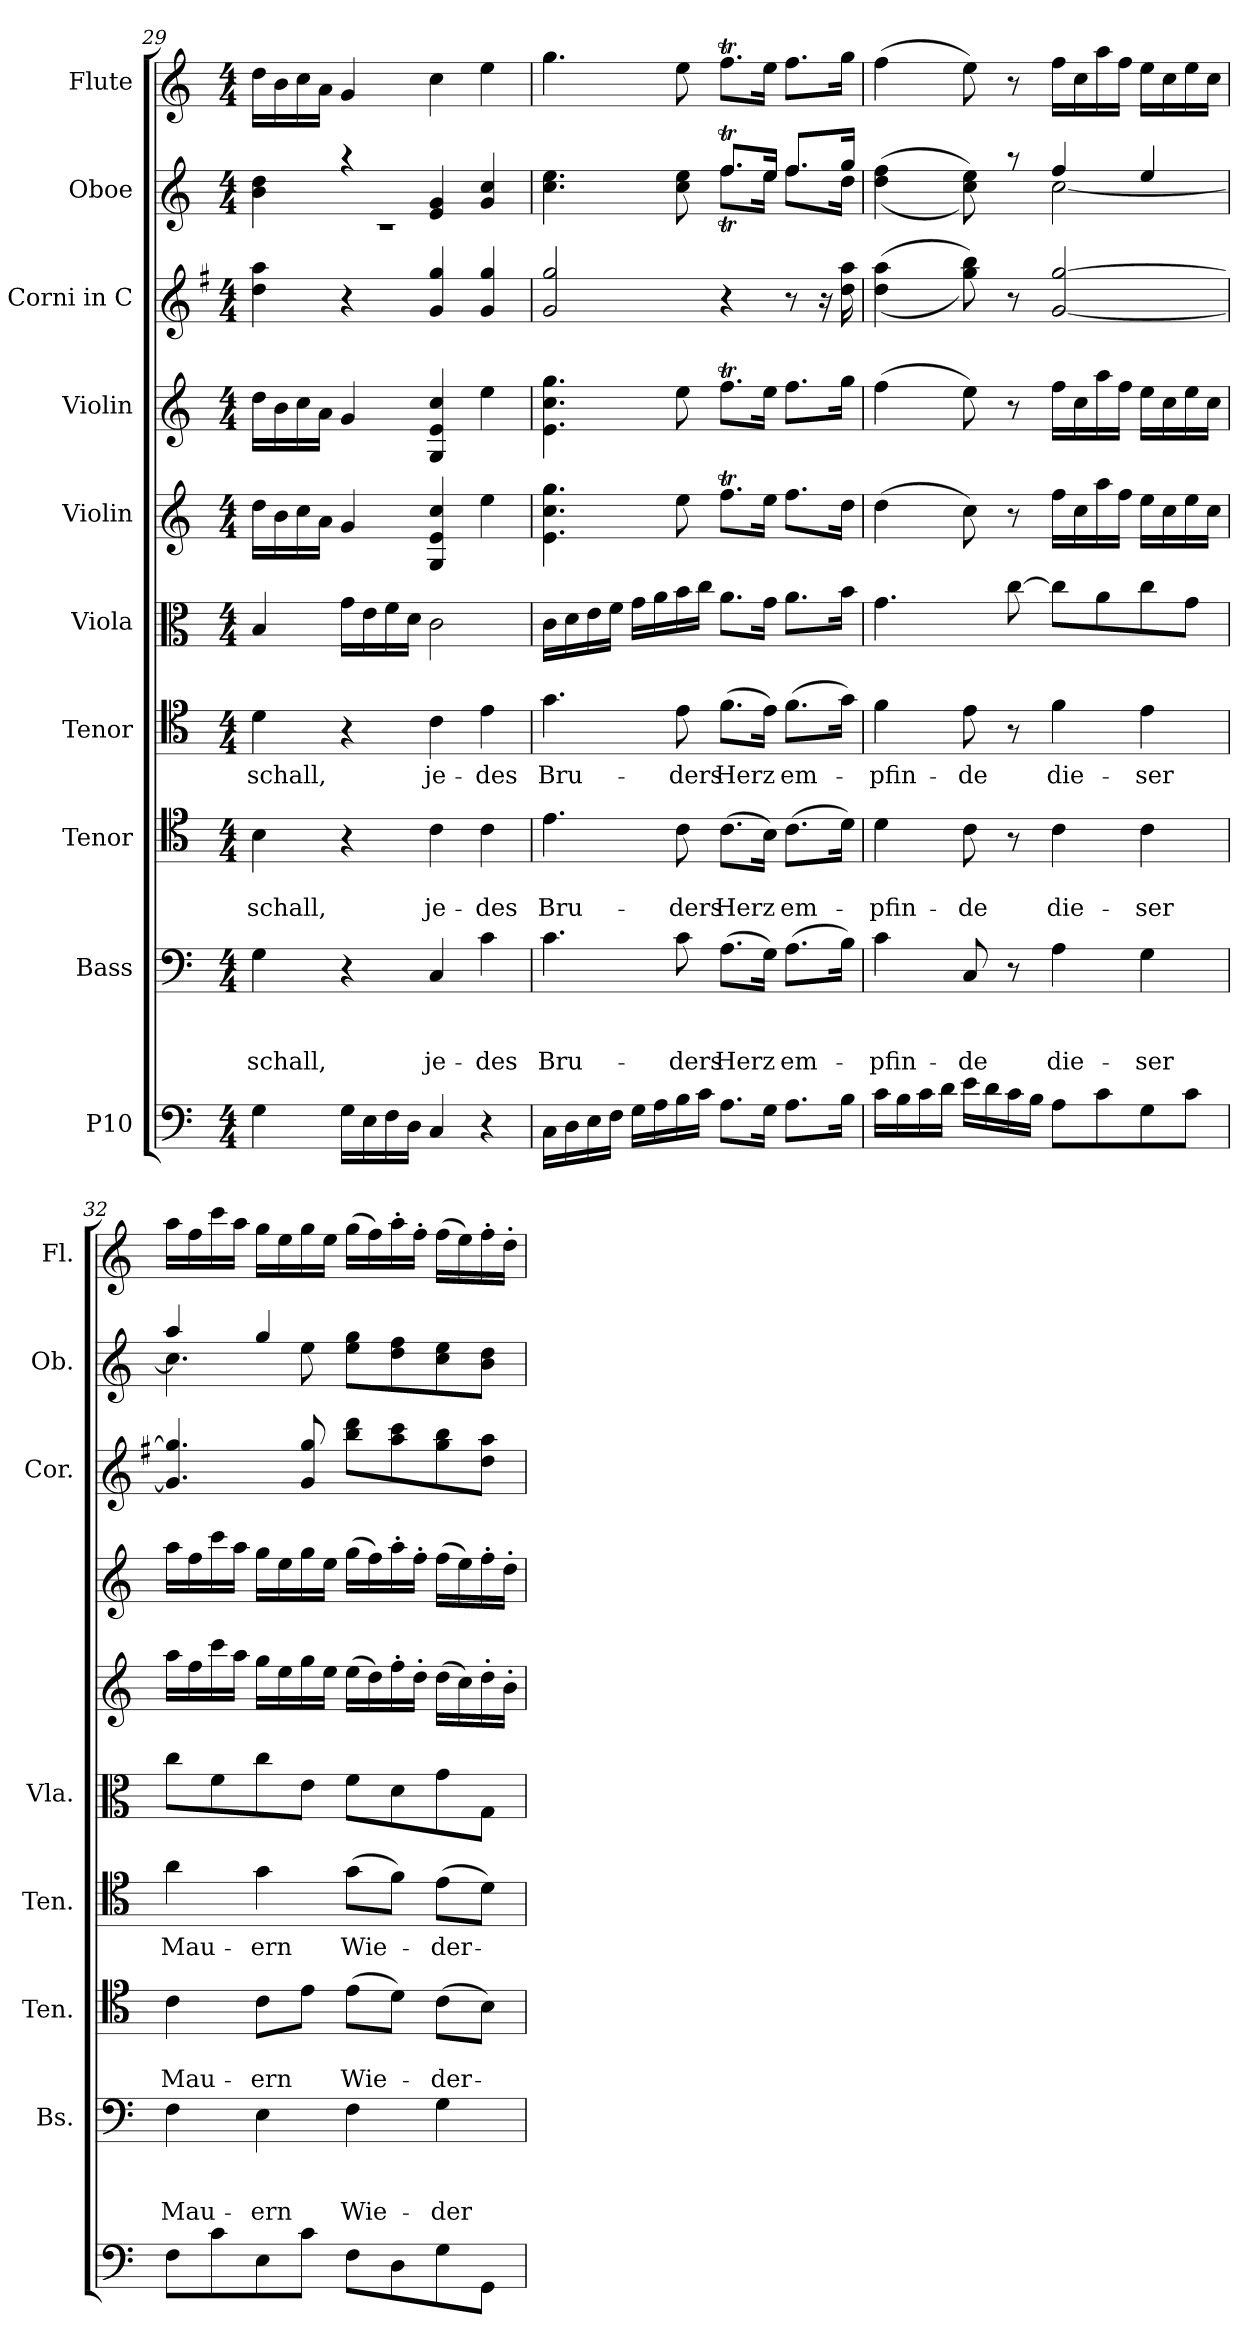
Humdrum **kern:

**kern	**kern	**text	**text	**text	**kern	**text	**text	**kern	**text	**kern	**kern	**kern	**kern	**kern	**kern
*part10	*part9	*part9	*part9	*part9	*part8	*part8	*part8	*part7	*part7	*part6	*part5	*part4	*part3	*part2	*part1
*staff10	*staff9	*staff9	*staff9	*staff9	*staff8	*staff8	*staff8	*staff7	*staff7	*staff6	*staff5	*staff4	*staff3	*staff2	*staff1
*I"P10	*I"Bass	*	*	*	*I"Tenor	*	*	*I"Tenor	*	*I"Viola	*I"Violin	*I"Violin	*I"Corni in C	*I"Oboe	*I"Flute
*	*I'Bs.	*	*	*	*I'Ten.	*	*	*I'Ten.	*	*I'Vla.	*	*	*I'Cor.	*I'Ob.	*I'Fl.
!!LO:PB:g=z
*clefF4	*clefF4	*	*	*	*clefC4	*	*	*clefC4	*	*clefC3	*clefG2	*clefG2	*clefG2	*clefG2	*clefG2
*	*	*	*	*	*	*	*	*	*	*	*	*	*ITrd4c7	*	*
*k[]	*k[]	*	*	*	*k[]	*	*	*k[]	*	*k[]	*k[]	*k[]	*k[]	*k[]	*k[]
*C:	*C:	*	*	*	*C:	*	*	*C:	*	*C:	*C:	*C:	*C:	*C:	*C:
*M4/4	*M4/4	*	*	*	*M4/4	*	*	*M4/4	*	*M4/4	*M4/4	*M4/4	*M4/4	*M4/4	*M4/4
=29	=29	=29	=29	=29	=29	=29	=29	=29	=29	=29	=29	=29	=29	=29	=29
!	!	!	!	!LO:LY:b	!	!	!LO:LY:b	!	!LO:LY:b	!	!	!	!	!	!
*	*	*	*	*	*	*	*	*	*	*	*	*	*	*^	*
4G\	4G\	.	.	-schall,	4B\	.	-schall,	4d\	-schall,	4B/	16dd\LL	16dd\LL	4g\ 4dd\	4b\ 4dd\	1rc	16dd\LL
.	.	.	.	.	.	.	.	.	.	.	16b\	16b\	.	.	.	16b\
.	.	.	.	.	.	.	.	.	.	.	16cc\	16cc\	.	.	.	16cc\
.	.	.	.	.	.	.	.	.	.	.	16a\JJ	16a\JJ	.	.	.	16a\JJ
16G\LL	4r	.	.	.	4r	.	.	4r	.	16g\LL	4g/	4g/	4r	4raa	.	4g/
16E\	.	.	.	.	.	.	.	.	.	16e\	.	.	.	.	.	.
16F\	.	.	.	.	.	.	.	.	.	16f\	.	.	.	.	.	.
16D\JJ	.	.	.	.	.	.	.	.	.	16d\JJ	.	.	.	.	.	.
!	!	!	!	!LO:LY:b	!	!	!LO:LY:b	!	!LO:LY:b	!	!	!	!	!	!	!
4C/	4C/	.	.	je-	4c\	.	je-	4c\	je-	2c\	4G/ 4e/ 4cc/	4G/ 4e/ 4cc/	4c/ 4cc/	4e/ 4g/	.	4cc\
!	!	!	!	!LO:LY:b	!	!	!LO:LY:b	!	!LO:LY:b	!	!	!	!	!	!	!
4r	4c\	.	.	-des	4c\	.	-des	4e\	-des	.	4ee\	4ee\	4c/ 4cc/	4g/ 4cc/	.	4ee\
=30	=30	=30	=30	=30	=30	=30	=30	=30	=30	=30	=30	=30	=30	=30	=30	=30
!	!	!	!	!LO:LY:b	!	!	!LO:LY:b	!	!LO:LY:b	!	!	!	!	!	!	!
16C\LL	4.c\	.	.	Bru-	4.e\	.	Bru-	4.g\	Bru-	16c\LL	4.e\ 4.cc\ 4.gg\	4.e\ 4.cc\ 4.gg\	2c/ 2cc/	2ryy	4.cc\ 4.ee\	4.gg\
16D\	.	.	.	.	.	.	.	.	.	16d\	.	.	.	.	.	.
16E\	.	.	.	.	.	.	.	.	.	16e\	.	.	.	.	.	.
16F\JJ	.	.	.	.	.	.	.	.	.	16f\JJ	.	.	.	.	.	.
16G\LL	.	.	.	.	.	.	.	.	.	16g\LL	.	.	.	.	.	.
16A\	.	.	.	.	.	.	.	.	.	16a\	.	.	.	.	.	.
!	!	!	!	!LO:LY:b	!	!	!LO:LY:b	!	!LO:LY:b	!	!	!	!	!	!	!
16B\	8c\	.	.	-ders	8c\	.	-ders	8e\	-ders	16b\	8ee\	8ee\	.	.	8cc\ 8ee\	8ee\
16c\JJ	.	.	.	.	.	.	.	.	.	16cc\JJ	.	.	.	.	.	.
!	!	!	!	!LO:LY:b	!	!	!LO:LY:b	!	!LO:LY:b	!	!	!	!	!	!	!
8.A\L	(>8.A\L	.	.	Herz	(>8.c\L	.	Herz	(>8.f\L	Herz	8.a\L	8.ffT\L	8.ffT\L	4r	8.ffT/L	8.ffT\L	8.ffT\L
16G\Jk	16G\Jk)	.	.	.	16B\Jk)	.	.	16e\Jk)	.	16g\Jk	16ee\Jk	16ee\Jk	.	16ee/Jk	16ee\Jk	16ee\Jk
!	!	!	!	!LO:LY:b	!	!	!LO:LY:b	!	!LO:LY:b	!	!	!	!	!	!	!
8.A\L	(>8.A\L	.	.	em-	(>8.c\L	.	em-	(>8.f\L	em-	8.a\L	8.ff\L	8.ff\L	8r	8.ff/L	8.ff\L	8.ff\L
.	.	.	.	.	.	.	.	.	.	.	.	.	16r	.	.	.
16B\Jk	16B\Jk)	.	.	.	16d\Jk)	.	.	16g\Jk)	.	16b\Jk	16dd\Jk	16gg\Jk	16g\ 16dd\	16gg/Jk	16dd\Jk	16gg\Jk
=31	=31	=31	=31	=31	=31	=31	=31	=31	=31	=31	=31	=31	=31	=31	=31	=31
!	!	!	!	!LO:LY:b	!	!	!LO:LY:b	!	!LO:LY:b	!	!	!	!	!	!	!
16c\LL	4c\	.	.	-pfin-	4d\	.	-pfin-	4f\	-pfin-	4.g\	(>4dd\	(>4ff\	(>(<4g\ 4dd\	(>(<4dd\ 4ff\	2ryy	(>4ff\
16B\	.	.	.	.	.	.	.	.	.	.	.	.	.	.	.	.
16c\	.	.	.	.	.	.	.	.	.	.	.	.	.	.	.	.
16d\JJ	.	.	.	.	.	.	.	.	.	.	.	.	.	.	.	.
!	!	!	!	!LO:LY:b	!	!	!LO:LY:b	!	!LO:LY:b	!	!	!	!	!	!	!
16e\LL	8C/	.	.	-de	8c\	.	-de	8e\	-de	.	8cc\)	8ee\)	8cc\ 8ee\))	8cc\ 8ee\))	.	8ee\)
16d\	.	.	.	.	.	.	.	.	.	.	.	.	.	.	.	.
16c\	8r	.	.	.	8r	.	.	8r	.	[>8cc\	8r	8r	8r	8raa	.	8r
16B\JJ	.	.	.	.	.	.	.	.	.	.	.	.	.	.	.	.
!	!	!	!	!LO:LY:b	!	!	!LO:LY:b	!	!LO:LY:b	!	!	!	!	!	!	!
8A\L	4A\	.	.	die-	4c\	.	die-	4f\	die-	8cc\L]	16ff\LL	16ff\LL	[<2c/ [>2cc/	4ff/	[<2cc\	16ff\LL
.	.	.	.	.	.	.	.	.	.	.	16cc\	16cc\	.	.	.	16cc\
8c\	.	.	.	.	.	.	.	.	.	8a\	16aa\	16aa\	.	.	.	16aa\
.	.	.	.	.	.	.	.	.	.	.	16ff\JJ	16ff\JJ	.	.	.	16ff\JJ
!	!	!	!	!LO:LY:b	!	!	!LO:LY:b	!	!LO:LY:b	!	!	!	!	!	!	!
8G\	4G\	.	.	-ser	4c\	.	-ser	4e\	-ser	8cc\	16ee\LL	16ee\LL	.	4ee/	.	16ee\LL
.	.	.	.	.	.	.	.	.	.	.	16cc\	16cc\	.	.	.	16cc\
8c\J	.	.	.	.	.	.	.	.	.	8g\J	16ee\	16ee\	.	.	.	16ee\
.	.	.	.	.	.	.	.	.	.	.	16cc\JJ	16cc\JJ	.	.	.	16cc\JJ
!!LO:PB:g=z
=32	=32	=32	=32	=32	=32	=32	=32	=32	=32	=32	=32	=32	=32	=32	=32	=32
!	!	!	!	!LO:LY:b	!	!	!LO:LY:b	!	!LO:LY:b	!	!	!	!	!	!	!
8F\L	4F\	.	.	Mau-	4c\	.	Mau-	4a\	Mau-	8cc\L	16aa\LL	16aa\LL	4.c/] 4.cc/]	4aa/	4.cc\]	16aa\LL
.	.	.	.	.	.	.	.	.	.	.	16ff\	16ff\	.	.	.	16ff\
8c\	.	.	.	.	.	.	.	.	.	8f\	16ccc\	16ccc\	.	.	.	16ccc\
.	.	.	.	.	.	.	.	.	.	.	16aa\JJ	16aa\JJ	.	.	.	16aa\JJ
!	!	!	!	!LO:LY:b	!	!	!LO:LY:b	!	!LO:LY:b	!	!	!	!	!	!	!
8E\	4E\	.	.	-ern	8c\L	.	-ern	4g\	-ern	8cc\	16gg\LL	16gg\LL	.	4gg/	.	16gg\LL
.	.	.	.	.	.	.	.	.	.	.	16ee\	16ee\	.	.	.	16ee\
8c\J	.	.	.	.	8e\J	.	.	.	.	8e\J	16gg\	16gg\	8c/ 8cc/	.	8ee\	16gg\
.	.	.	.	.	.	.	.	.	.	.	16ee\JJ	16ee\JJ	.	.	.	16ee\JJ
!	!	!	!	!LO:LY:b	!	!	!LO:LY:b	!	!LO:LY:b	!	!	!	!	!	!	!
8F\L	4F\	.	.	Wie-	(>8e\L	.	Wie-	(>8g\L	Wie-	8f\L	(>16ee\LL	(>16gg\LL	8ee\ 8gg\L	8ee\ 8gg\L	2ryy	(>16gg\LL
.	.	.	.	.	.	.	.	.	.	.	16dd\)	16ff\)	.	.	.	16ff\)
8D\	.	.	.	.	8d\J)	.	.	8f\J)	.	8d\	16ff'>\	16aa'>\	8dd\ 8ff\	8dd\ 8ff\	.	16aa'>\
.	.	.	.	.	.	.	.	.	.	.	16dd'>\JJ	16ff'>\JJ	.	.	.	16ff'>\JJ
!	!	!	!	!LO:LY:b	!	!	!LO:LY:b	!	!LO:LY:b	!	!	!	!	!	!	!
8G\	4G\	.	.	-der-	(>8c\L	.	-der-	(>8e\L	-der-	8g\	(>16dd\LL	(>16ff\LL	8cc\ 8ee\	8cc\ 8ee\	.	(>16ff\LL
.	.	.	.	.	.	.	.	.	.	.	16cc\)	16ee\)	.	.	.	16ee\)
8GG\J	.	.	.	.	8B\J)	.	.	8d\J)	.	8G\J	16dd'>\	16ff'>\	8g\ 8dd\J	8b\ 8dd\J	.	16ff'>\
.	.	.	.	.	.	.	.	.	.	.	16b'>\JJ	16dd'>\JJ	.	.	.	16dd'>\JJ
*	*	*	*	*	*	*	*	*	*	*	*	*	*	*v	*v	*
=	=	=	=	=	=	=	=	=	=	=	=	=	=	=	=
*-	*-	*-	*-	*-	*-	*-	*-	*-	*-	*-	*-	*-	*-	*-	*-
